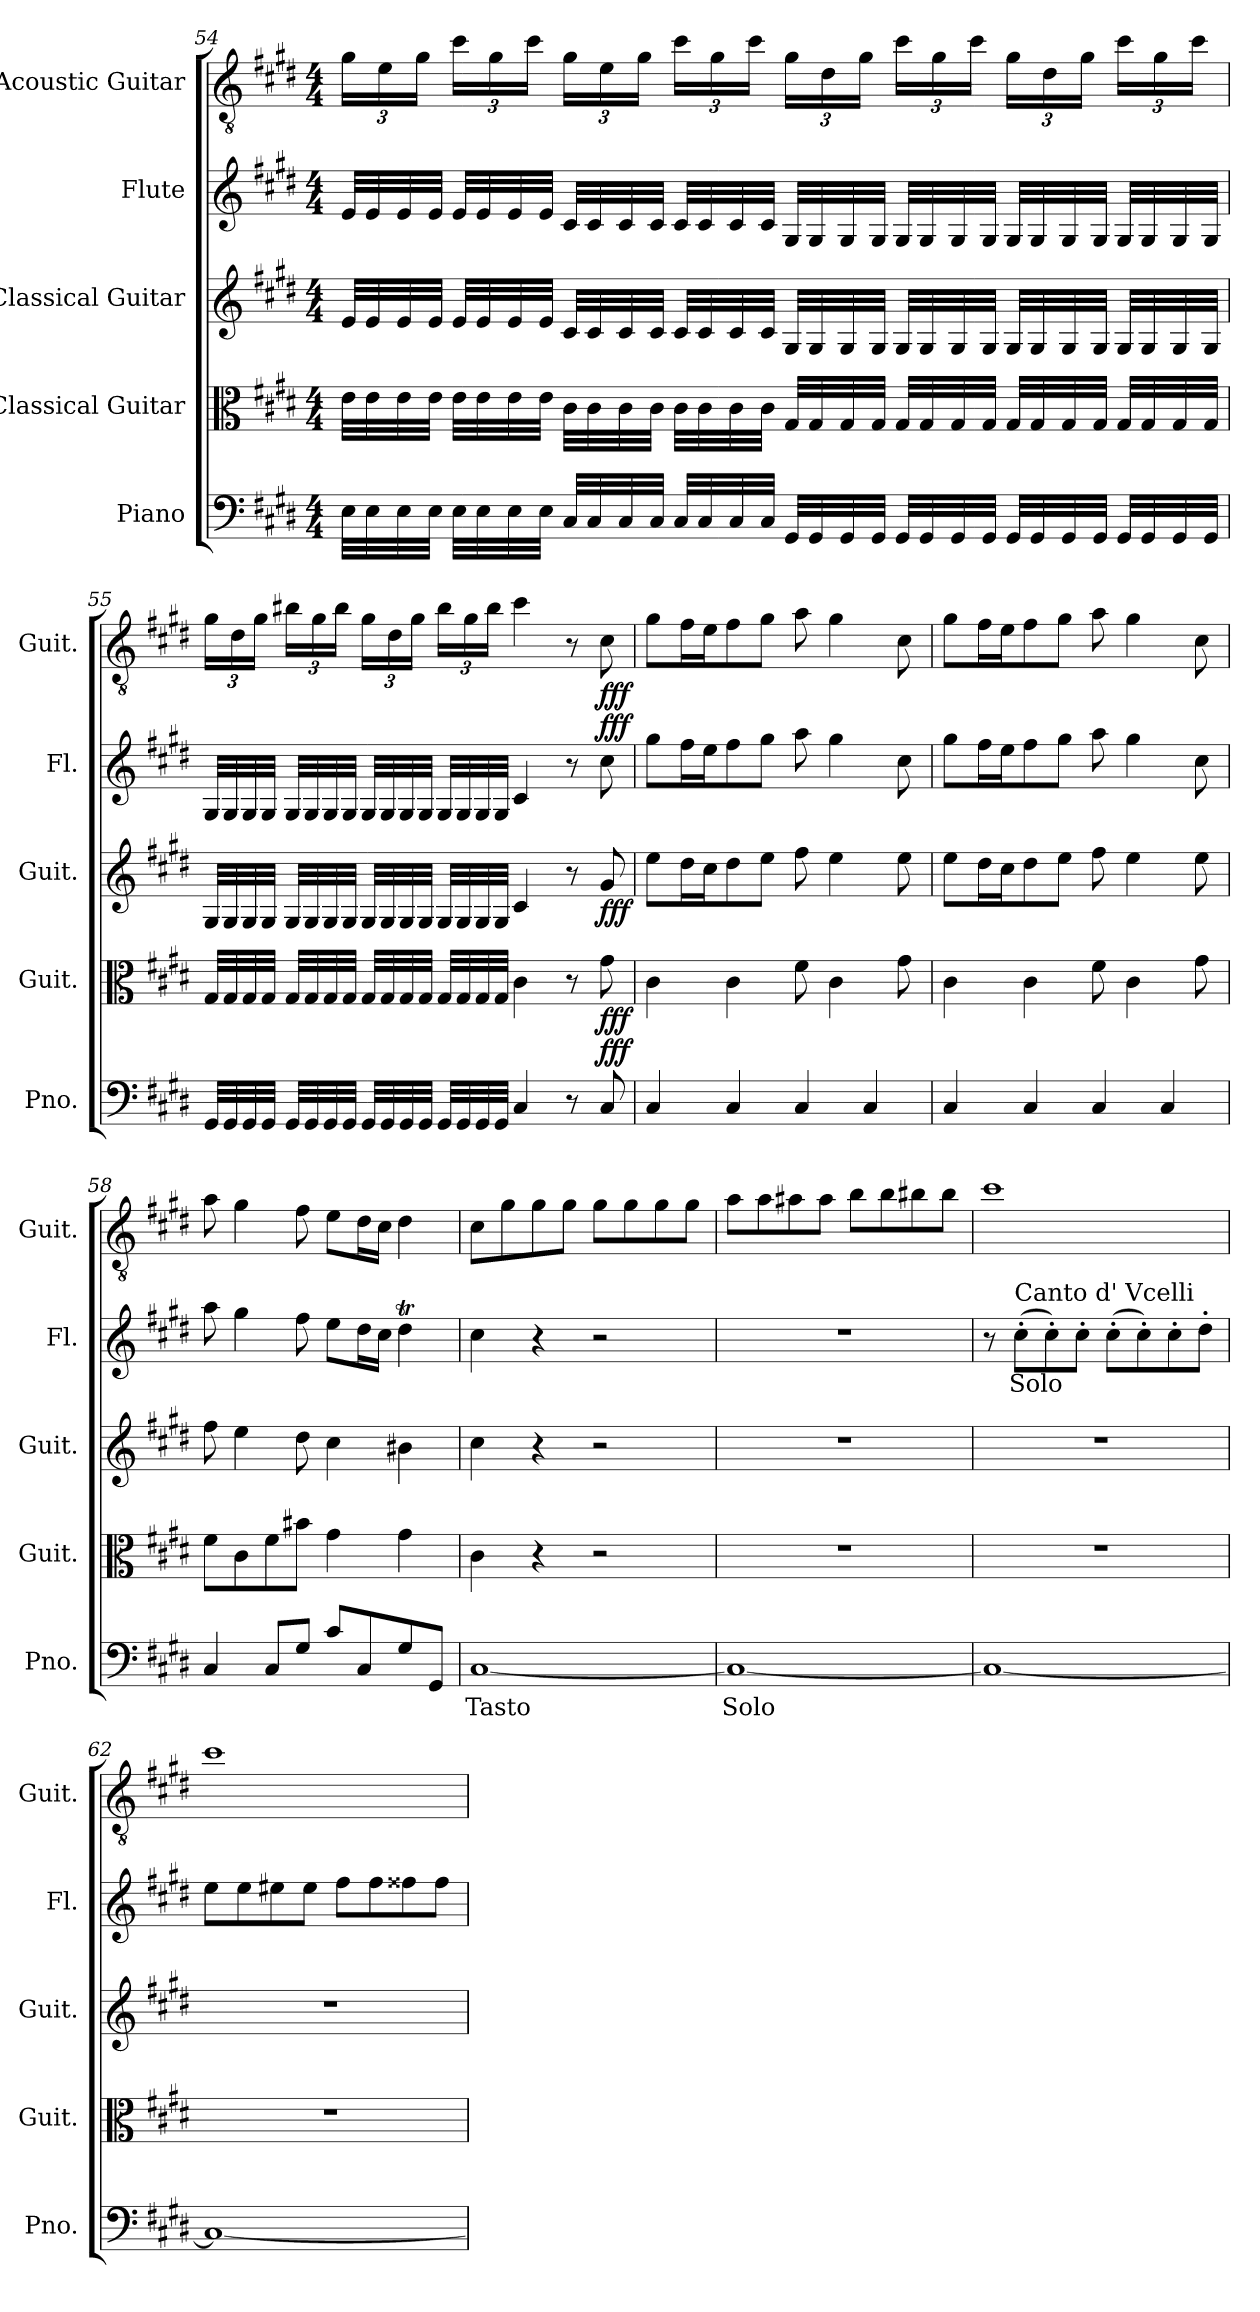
**kern	**text	**dynam	**kern	**dynam	**kern	**dynam	**kern	**text	**dynam	**kern	**dynam
*part5	*part5	*part5	*part4	*part4	*part3	*part3	*part2	*part2	*part2	*part1	*part1
*staff5	*staff5	*staff5	*staff4	*staff4	*staff3	*staff3	*staff2	*staff2	*staff2	*staff1	*staff1
*I"Piano	*	*	*I"Classical Guitar	*	*I"Classical Guitar	*	*I"Flute	*	*	*I"Acoustic Guitar	*
*I'Pno.	*	*	*I'Guit.	*	*I'Guit.	*	*I'Fl.	*	*	*I'Guit.	*
!!LO:LB:g=z
*clefF4	*	*	*clefC3	*	*clefG2	*	*clefG2	*	*	*clefGv2	*
*k[f#c#g#d#]	*	*	*k[f#c#g#d#]	*	*k[f#c#g#d#]	*	*k[f#c#g#d#]	*	*	*k[f#c#g#d#]	*
*E:	*	*	*E:	*	*E:	*	*E:	*	*	*E:	*
*M4/4	*	*	*M4/4	*	*M4/4	*	*M4/4	*	*	*M4/4	*
*	*	*	*	*	*	*	*	*	*	*Xbrackettup	*
=54	=54	=54	=54	=54	=54	=54	=54	=54	=54	=54	=54
32E\LLL	.	.	32e\LLL	.	32e/LLL	.	32e/LLL	.	.	24g#\LL	.
32E\	.	.	32e\	.	32e/	.	32e/	.	.	.	.
.	.	.	.	.	.	.	.	.	.	24e\	.
32E\	.	.	32e\	.	32e/	.	32e/	.	.	.	.
.	.	.	.	.	.	.	.	.	.	24g#\JJ	.
32E\JJJ	.	.	32e\JJJ	.	32e/JJJ	.	32e/JJJ	.	.	.	.
32E\LLL	.	.	32e\LLL	.	32e/LLL	.	32e/LLL	.	.	24cc#\LL	.
32E\	.	.	32e\	.	32e/	.	32e/	.	.	.	.
.	.	.	.	.	.	.	.	.	.	24g#\	.
32E\	.	.	32e\	.	32e/	.	32e/	.	.	.	.
.	.	.	.	.	.	.	.	.	.	24cc#\JJ	.
32E\JJJ	.	.	32e\JJJ	.	32e/JJJ	.	32e/JJJ	.	.	.	.
32C#/LLL	.	.	32c#\LLL	.	32c#/LLL	.	32c#/LLL	.	.	24g#\LL	.
32C#/	.	.	32c#\	.	32c#/	.	32c#/	.	.	.	.
.	.	.	.	.	.	.	.	.	.	24e\	.
32C#/	.	.	32c#\	.	32c#/	.	32c#/	.	.	.	.
.	.	.	.	.	.	.	.	.	.	24g#\JJ	.
32C#/JJJ	.	.	32c#\JJJ	.	32c#/JJJ	.	32c#/JJJ	.	.	.	.
32C#/LLL	.	.	32c#\LLL	.	32c#/LLL	.	32c#/LLL	.	.	24cc#\LL	.
32C#/	.	.	32c#\	.	32c#/	.	32c#/	.	.	.	.
.	.	.	.	.	.	.	.	.	.	24g#\	.
32C#/	.	.	32c#\	.	32c#/	.	32c#/	.	.	.	.
.	.	.	.	.	.	.	.	.	.	24cc#\JJ	.
32C#/JJJ	.	.	32c#\JJJ	.	32c#/JJJ	.	32c#/JJJ	.	.	.	.
32GG#/LLL	.	.	32G#/LLL	.	32G#/LLL	.	32G#/LLL	.	.	24g#\LL	.
32GG#/	.	.	32G#/	.	32G#/	.	32G#/	.	.	.	.
.	.	.	.	.	.	.	.	.	.	24d#\	.
32GG#/	.	.	32G#/	.	32G#/	.	32G#/	.	.	.	.
.	.	.	.	.	.	.	.	.	.	24g#\JJ	.
32GG#/JJJ	.	.	32G#/JJJ	.	32G#/JJJ	.	32G#/JJJ	.	.	.	.
32GG#/LLL	.	.	32G#/LLL	.	32G#/LLL	.	32G#/LLL	.	.	24cc#\LL	.
32GG#/	.	.	32G#/	.	32G#/	.	32G#/	.	.	.	.
.	.	.	.	.	.	.	.	.	.	24g#\	.
32GG#/	.	.	32G#/	.	32G#/	.	32G#/	.	.	.	.
.	.	.	.	.	.	.	.	.	.	24cc#\JJ	.
32GG#/JJJ	.	.	32G#/JJJ	.	32G#/JJJ	.	32G#/JJJ	.	.	.	.
32GG#/LLL	.	.	32G#/LLL	.	32G#/LLL	.	32G#/LLL	.	.	24g#\LL	.
32GG#/	.	.	32G#/	.	32G#/	.	32G#/	.	.	.	.
.	.	.	.	.	.	.	.	.	.	24d#\	.
32GG#/	.	.	32G#/	.	32G#/	.	32G#/	.	.	.	.
.	.	.	.	.	.	.	.	.	.	24g#\JJ	.
32GG#/JJJ	.	.	32G#/JJJ	.	32G#/JJJ	.	32G#/JJJ	.	.	.	.
32GG#/LLL	.	.	32G#/LLL	.	32G#/LLL	.	32G#/LLL	.	.	24cc#\LL	.
32GG#/	.	.	32G#/	.	32G#/	.	32G#/	.	.	.	.
.	.	.	.	.	.	.	.	.	.	24g#\	.
32GG#/	.	.	32G#/	.	32G#/	.	32G#/	.	.	.	.
.	.	.	.	.	.	.	.	.	.	24cc#\JJ	.
32GG#/JJJ	.	.	32G#/JJJ	.	32G#/JJJ	.	32G#/JJJ	.	.	.	.
!!LO:PB:g=z
=55	=55	=55	=55	=55	=55	=55	=55	=55	=55	=55	=55
32GG#/LLL	.	.	32G#/LLL	.	32G#/LLL	.	32G#/LLL	.	.	24g#\LL	.
32GG#/	.	.	32G#/	.	32G#/	.	32G#/	.	.	.	.
.	.	.	.	.	.	.	.	.	.	24d#\	.
32GG#/	.	.	32G#/	.	32G#/	.	32G#/	.	.	.	.
.	.	.	.	.	.	.	.	.	.	24g#\JJ	.
32GG#/JJJ	.	.	32G#/JJJ	.	32G#/JJJ	.	32G#/JJJ	.	.	.	.
32GG#/LLL	.	.	32G#/LLL	.	32G#/LLL	.	32G#/LLL	.	.	24b#X\LL	.
32GG#/	.	.	32G#/	.	32G#/	.	32G#/	.	.	.	.
.	.	.	.	.	.	.	.	.	.	24g#\	.
32GG#/	.	.	32G#/	.	32G#/	.	32G#/	.	.	.	.
.	.	.	.	.	.	.	.	.	.	24b#\JJ	.
32GG#/JJJ	.	.	32G#/JJJ	.	32G#/JJJ	.	32G#/JJJ	.	.	.	.
32GG#/LLL	.	.	32G#/LLL	.	32G#/LLL	.	32G#/LLL	.	.	24g#\LL	.
32GG#/	.	.	32G#/	.	32G#/	.	32G#/	.	.	.	.
.	.	.	.	.	.	.	.	.	.	24d#\	.
32GG#/	.	.	32G#/	.	32G#/	.	32G#/	.	.	.	.
.	.	.	.	.	.	.	.	.	.	24g#\JJ	.
32GG#/JJJ	.	.	32G#/JJJ	.	32G#/JJJ	.	32G#/JJJ	.	.	.	.
32GG#/LLL	.	.	32G#/LLL	.	32G#/LLL	.	32G#/LLL	.	.	24b#\LL	.
32GG#/	.	.	32G#/	.	32G#/	.	32G#/	.	.	.	.
.	.	.	.	.	.	.	.	.	.	24g#\	.
32GG#/	.	.	32G#/	.	32G#/	.	32G#/	.	.	.	.
.	.	.	.	.	.	.	.	.	.	24b#\JJ	.
32GG#/JJJ	.	.	32G#/JJJ	.	32G#/JJJ	.	32G#/JJJ	.	.	.	.
4C#/	.	.	4c#\	.	4c#/	.	4c#/	.	.	4cc#\	.
8r	.	.	8r	.	8r	.	8r	.	.	8r	.
!	!	!LO:DY:b	!	!LO:DY:b	!	!LO:DY:b	!	!	!LO:DY:b	!	!LO:DY:b
8C#/	.	fff	8g#\	fff	8g#/	fff	8cc#\	.	fff	8c#\	fff
=56	=56	=56	=56	=56	=56	=56	=56	=56	=56	=56	=56
4C#/	.	.	4c#\	.	8ee\L	.	8gg#\L	.	.	8g#\L	.
.	.	.	.	.	16dd#\L	.	16ff#\L	.	.	16f#\L	.
.	.	.	.	.	16cc#\J	.	16ee\J	.	.	16e\J	.
4C#/	.	.	4c#\	.	8dd#\	.	8ff#\	.	.	8f#\	.
.	.	.	.	.	8ee\J	.	8gg#\J	.	.	8g#\J	.
4C#/	.	.	8f#\	.	8ff#\	.	8aa\	.	.	8a\	.
.	.	.	4c#\	.	4ee\	.	4gg#\	.	.	4g#\	.
4C#/	.	.	.	.	.	.	.	.	.	.	.
.	.	.	8g#\	.	8ee\	.	8cc#\	.	.	8c#\	.
!!LO:PB:g=z
=57	=57	=57	=57	=57	=57	=57	=57	=57	=57	=57	=57
4C#/	.	.	4c#\	.	8ee\L	.	8gg#\L	.	.	8g#\L	.
.	.	.	.	.	16dd#\L	.	16ff#\L	.	.	16f#\L	.
.	.	.	.	.	16cc#\J	.	16ee\J	.	.	16e\J	.
4C#/	.	.	4c#\	.	8dd#\	.	8ff#\	.	.	8f#\	.
.	.	.	.	.	8ee\J	.	8gg#\J	.	.	8g#\J	.
4C#/	.	.	8f#\	.	8ff#\	.	8aa\	.	.	8a\	.
.	.	.	4c#\	.	4ee\	.	4gg#\	.	.	4g#\	.
4C#/	.	.	.	.	.	.	.	.	.	.	.
.	.	.	8g#\	.	8ee\	.	8cc#\	.	.	8c#\	.
!!LO:PB:g=z
=58	=58	=58	=58	=58	=58	=58	=58	=58	=58	=58	=58
4C#/	.	.	8f#\L	.	8ff#\	.	8aa\	.	.	8a\	.
.	.	.	8c#\	.	4ee\	.	4gg#\	.	.	4g#\	.
8C#/L	.	.	8f#\	.	.	.	.	.	.	.	.
8G#/J	.	.	8b#X\J	.	8dd#\	.	8ff#\	.	.	8f#\	.
8c#/L	.	.	4g#\	.	4cc#\	.	8ee\L	.	.	8e\L	.
8C#/	.	.	.	.	.	.	16dd#\L	.	.	16d#\L	.
.	.	.	.	.	.	.	16cc#\JJ	.	.	16c#\JJ	.
8G#/	.	.	4g#\	.	4b#X\	.	4dd#t\	.	.	4d#\	.
8GG#/J	.	.	.	.	.	.	.	.	.	.	.
=59	=59	=59	=59	=59	=59	=59	=59	=59	=59	=59	=59
!	!LO:LY:b	!	!	!	!	!	!	!	!	!	!
[1C#	Tasto	.	4c#\	.	4cc#\	.	4cc#\	.	.	8c#\L	.
.	.	.	.	.	.	.	.	.	.	8g#\	.
.	.	.	4r	.	4r	.	4r	.	.	8g#\	.
.	.	.	.	.	.	.	.	.	.	8g#\J	.
.	.	.	2r	.	2r	.	2r	.	.	8g#\L	.
.	.	.	.	.	.	.	.	.	.	8g#\	.
.	.	.	.	.	.	.	.	.	.	8g#\	.
.	.	.	.	.	.	.	.	.	.	8g#\J	.
!!LO:PB:g=z
=60	=60	=60	=60	=60	=60	=60	=60	=60	=60	=60	=60
!	!LO:LY:b	!	!	!	!	!	!	!	!	!	!
1C#_	Solo	.	1r	.	1r	.	1r	.	.	8a\L	.
.	.	.	.	.	.	.	.	.	.	8a\	.
.	.	.	.	.	.	.	.	.	.	8a#X\	.
.	.	.	.	.	.	.	.	.	.	8a#\J	.
.	.	.	.	.	.	.	.	.	.	8b\L	.
.	.	.	.	.	.	.	.	.	.	8b\	.
.	.	.	.	.	.	.	.	.	.	8b#X\	.
.	.	.	.	.	.	.	.	.	.	8b#\J	.
=61	=61	=61	=61	=61	=61	=61	=61	=61	=61	=61	=61
1C#_	.	.	1r	.	1r	.	8r	.	.	1cc#	.
!	!	!	!	!	!	!	!LO:TX:a:t=Canto d' Vcelli	!	!	!	!
!	!	!	!	!	!	!	!	!LO:LY:b	!	!	!
.	.	.	.	.	.	.	(>8cc#'\L	Solo	.	.	.
.	.	.	.	.	.	.	8cc#'\)	.	.	.	.
.	.	.	.	.	.	.	8cc#'\J	.	.	.	.
.	.	.	.	.	.	.	(>8cc#'\L	.	.	.	.
.	.	.	.	.	.	.	8cc#'\)	.	.	.	.
.	.	.	.	.	.	.	8cc#'\	.	.	.	.
.	.	.	.	.	.	.	8dd#'\J	.	.	.	.
=62	=62	=62	=62	=62	=62	=62	=62	=62	=62	=62	=62
1C#_	.	.	1r	.	1r	.	8ee\L	.	.	1cc#	.
.	.	.	.	.	.	.	8ee\	.	.	.	.
.	.	.	.	.	.	.	8ee#X\	.	.	.	.
.	.	.	.	.	.	.	8ee#\J	.	.	.	.
.	.	.	.	.	.	.	8ff#\L	.	.	.	.
.	.	.	.	.	.	.	8ff#\	.	.	.	.
.	.	.	.	.	.	.	8ff##X\	.	.	.	.
.	.	.	.	.	.	.	8ff##\J	.	.	.	.
=	=	=	=	=	=	=	=	=	=	=	=
*-	*-	*-	*-	*-	*-	*-	*-	*-	*-	*-	*-
